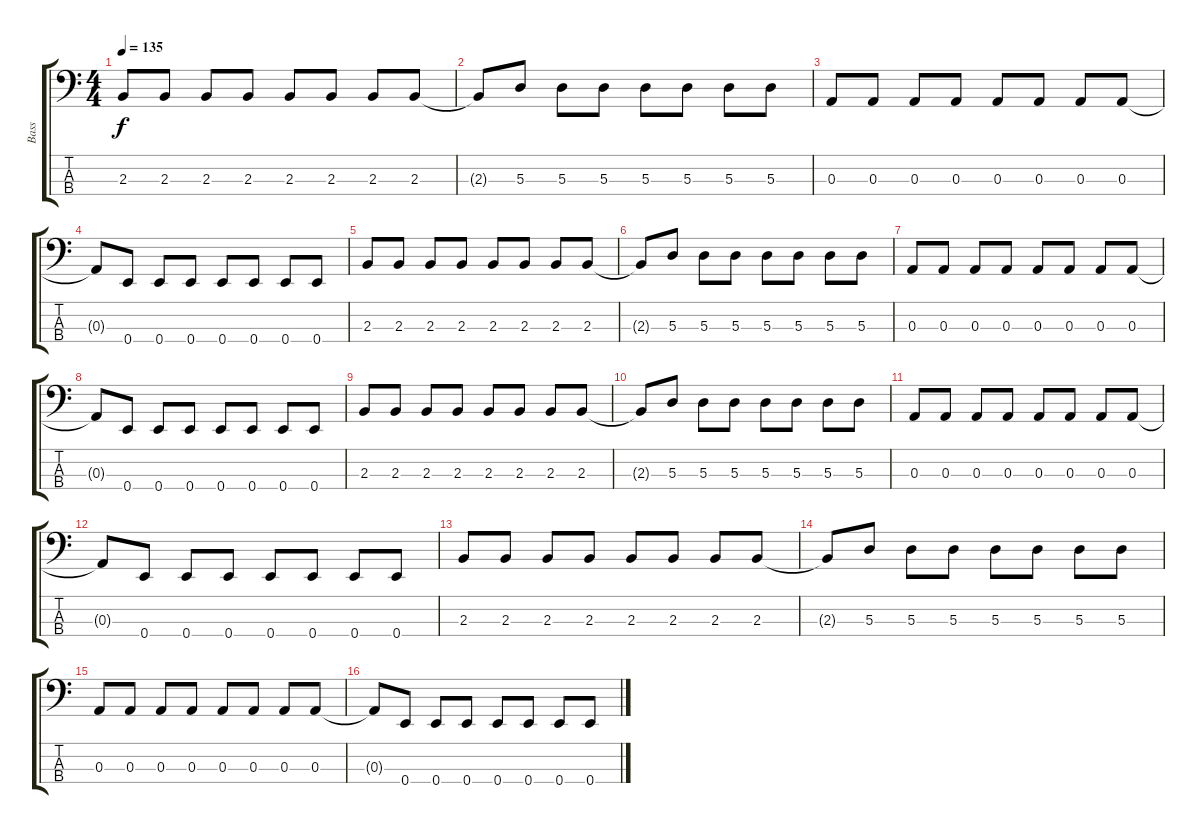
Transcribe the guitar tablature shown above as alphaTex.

\track ("Bass" "Bass") {instrument electricbassfinger}
\staff {score tabs}
\tuning (G2 D2 A1 E1) {hide}
\ts (4 4)
\tempo 135
\clef f4
\ks c
2.3.8{dy f volume 11} 2.3.8 2.3.8 2.3.8 2.3.8 2.3.8 2.3.8 2.3.8 |
2.3{t}.8 5.3.8 5.3.8 5.3.8 5.3.8 5.3.8 5.3.8 5.3.8 |
0.3.8 0.3.8 0.3.8 0.3.8 0.3.8 0.3.8 0.3.8 0.3.8 |
0.3{t}.8 0.4.8 0.4.8 0.4.8 0.4.8 0.4.8 0.4.8 0.4.8 |
2.3.8{volume 8} 2.3.8 2.3.8 2.3.8 2.3.8 2.3.8 2.3.8 2.3.8 |
2.3{t}.8 5.3.8 5.3.8 5.3.8 5.3.8 5.3.8 5.3.8 5.3.8 |
0.3.8 0.3.8 0.3.8 0.3.8 0.3.8 0.3.8 0.3.8 0.3.8 |
0.3{t}.8 0.4.8 0.4.8 0.4.8 0.4.8 0.4.8 0.4.8 0.4.8 |
2.3.8{volume 6} 2.3.8 2.3.8 2.3.8 2.3.8 2.3.8 2.3.8 2.3.8 |
2.3{t}.8 5.3.8 5.3.8 5.3.8 5.3.8 5.3.8 5.3.8 5.3.8 |
0.3.8 0.3.8 0.3.8 0.3.8 0.3.8 0.3.8 0.3.8 0.3.8 |
0.3{t}.8 0.4.8 0.4.8 0.4.8 0.4.8 0.4.8 0.4.8 0.4.8 |
2.3.8{volume 4} 2.3.8{volume 2} 2.3.8 2.3.8 2.3.8 2.3.8 2.3.8 2.3.8 |
2.3{t}.8 5.3.8 5.3.8 5.3.8 5.3.8 5.3.8 5.3.8 5.3.8 |
0.3.8{volume 0} 0.3.8 0.3.8 0.3.8 0.3.8 0.3.8 0.3.8 0.3.8 |
0.3{t}.8 0.4.8 0.4.8 0.4.8 0.4.8 0.4.8 0.4.8 0.4.8
